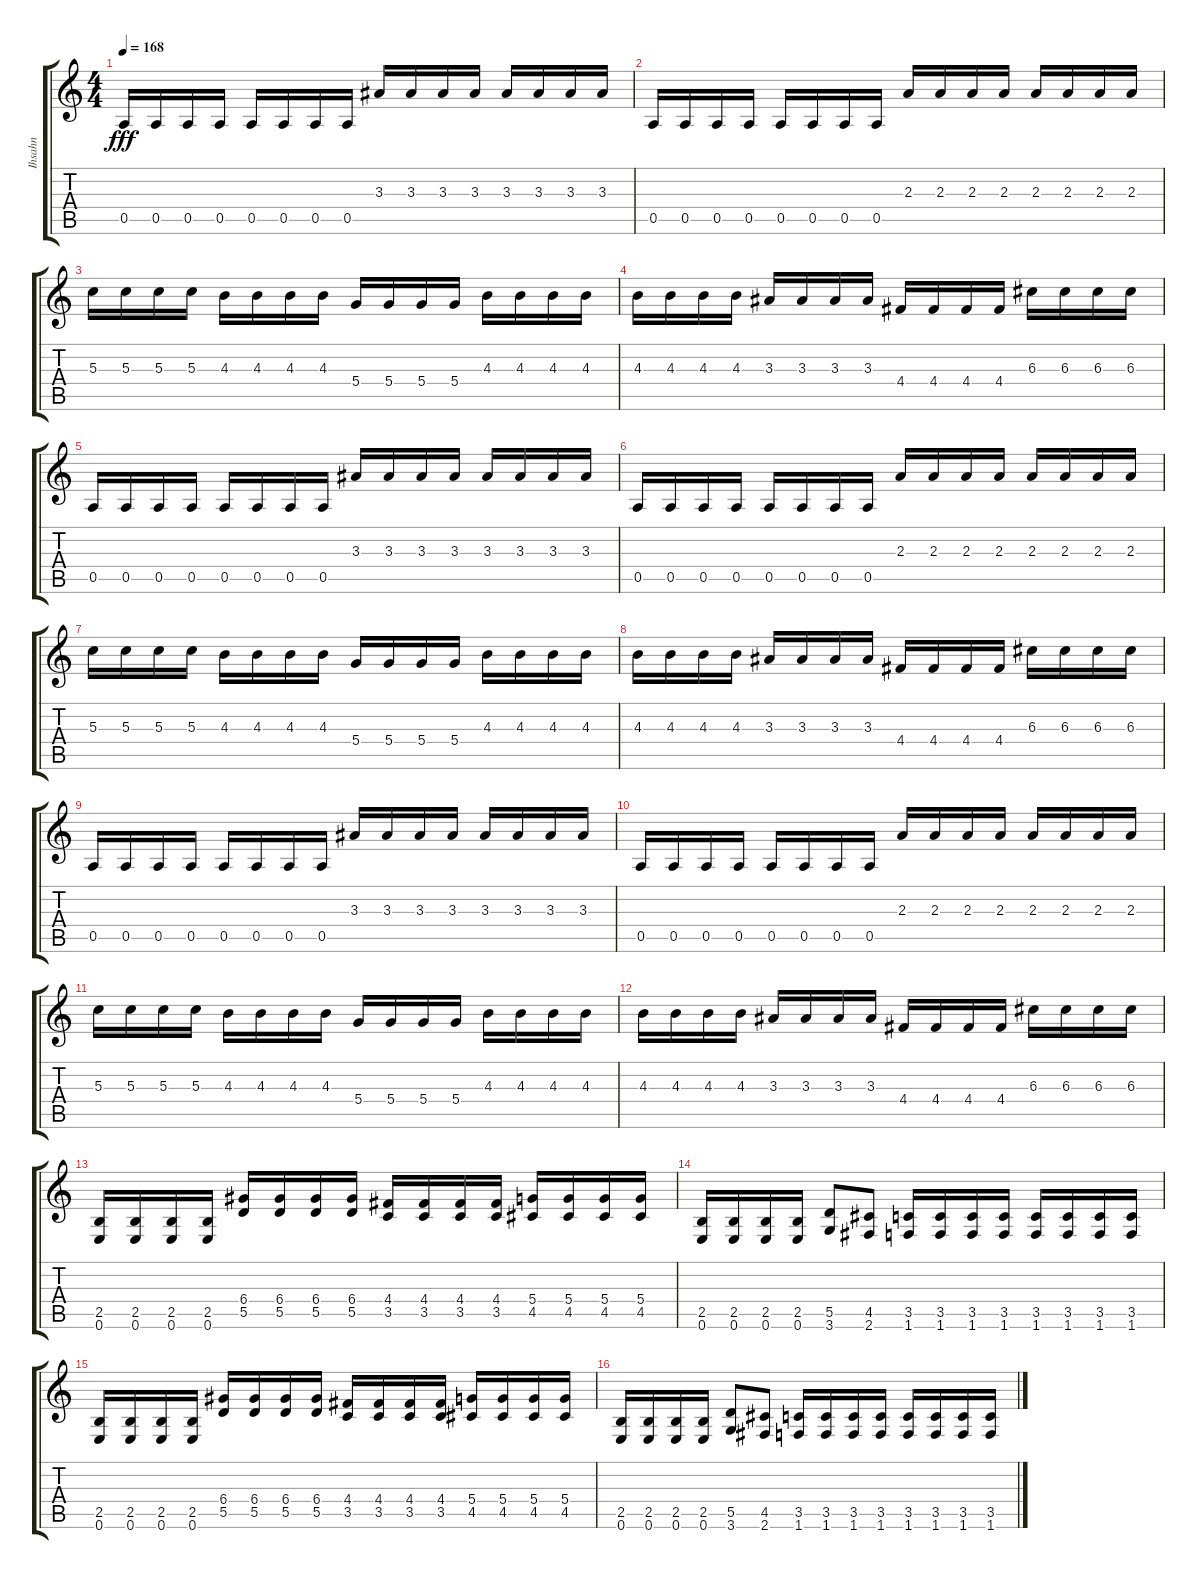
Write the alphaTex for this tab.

\track ("Ihsahn" "Ihsahn") {instrument distortionguitar}
\staff {score tabs}
\tuning (E4 B3 G3 D3 A2 E2) {hide}
\ts (4 4)
\tempo 168
\clef g2
\ks c
0.5.16{dy fff} 0.5.16 0.5.16 0.5.16 0.5.16 0.5.16 0.5.16 0.5.16 3.3.16 3.3.16 3.3.16 3.3.16 3.3.16 3.3.16 3.3.16 3.3.16 |
0.5.16 0.5.16 0.5.16 0.5.16 0.5.16 0.5.16 0.5.16 0.5.16 2.3.16 2.3.16 2.3.16 2.3.16 2.3.16 2.3.16 2.3.16 2.3.16 |
5.3.16 5.3.16 5.3.16 5.3.16 4.3.16 4.3.16 4.3.16 4.3.16 5.4.16 5.4.16 5.4.16 5.4.16 4.3.16 4.3.16 4.3.16 4.3.16 |
4.3.16 4.3.16 4.3.16 4.3.16 3.3.16 3.3.16 3.3.16 3.3.16 4.4.16 4.4.16 4.4.16 4.4.16 6.3.16 6.3.16 6.3.16 6.3.16 |
0.5.16 0.5.16 0.5.16 0.5.16 0.5.16 0.5.16 0.5.16 0.5.16 3.3.16 3.3.16 3.3.16 3.3.16 3.3.16 3.3.16 3.3.16 3.3.16 |
0.5.16 0.5.16 0.5.16 0.5.16 0.5.16 0.5.16 0.5.16 0.5.16 2.3.16 2.3.16 2.3.16 2.3.16 2.3.16 2.3.16 2.3.16 2.3.16 |
5.3.16 5.3.16 5.3.16 5.3.16 4.3.16 4.3.16 4.3.16 4.3.16 5.4.16 5.4.16 5.4.16 5.4.16 4.3.16 4.3.16 4.3.16 4.3.16 |
4.3.16 4.3.16 4.3.16 4.3.16 3.3.16 3.3.16 3.3.16 3.3.16 4.4.16 4.4.16 4.4.16 4.4.16 6.3.16 6.3.16 6.3.16 6.3.16 |
0.5.16 0.5.16 0.5.16 0.5.16 0.5.16 0.5.16 0.5.16 0.5.16 3.3.16 3.3.16 3.3.16 3.3.16 3.3.16 3.3.16 3.3.16 3.3.16 |
0.5.16 0.5.16 0.5.16 0.5.16 0.5.16 0.5.16 0.5.16 0.5.16 2.3.16 2.3.16 2.3.16 2.3.16 2.3.16 2.3.16 2.3.16 2.3.16 |
5.3.16 5.3.16 5.3.16 5.3.16 4.3.16 4.3.16 4.3.16 4.3.16 5.4.16 5.4.16 5.4.16 5.4.16 4.3.16 4.3.16 4.3.16 4.3.16 |
4.3.16 4.3.16 4.3.16 4.3.16 3.3.16 3.3.16 3.3.16 3.3.16 4.4.16 4.4.16 4.4.16 4.4.16 6.3.16 6.3.16 6.3.16 6.3.16 |
(2.5 0.6).16 (2.5 0.6).16 (2.5 0.6).16 (2.5 0.6).16 (6.4 5.5).16 (6.4 5.5).16 (6.4 5.5).16 (6.4 5.5).16 (4.4 3.5).16 (4.4 3.5).16 (4.4 3.5).16 (4.4 3.5).16 (5.4 4.5).16 (5.4 4.5).16 (5.4 4.5).16 (5.4 4.5).16 |
(2.5 0.6).16 (2.5 0.6).16 (2.5 0.6).16 (2.5 0.6).16 (5.5 3.6).8 (4.5 2.6).8 (3.5 1.6).16 (3.5 1.6).16 (3.5 1.6).16 (3.5 1.6).16 (3.5 1.6).16 (3.5 1.6).16 (3.5 1.6).16 (3.5 1.6).16 |
(2.5 0.6).16 (2.5 0.6).16 (2.5 0.6).16 (2.5 0.6).16 (6.4 5.5).16 (6.4 5.5).16 (6.4 5.5).16 (6.4 5.5).16 (4.4 3.5).16 (4.4 3.5).16 (4.4 3.5).16 (4.4 3.5).16 (5.4 4.5).16 (5.4 4.5).16 (5.4 4.5).16 (5.4 4.5).16 |
(2.5 0.6).16 (2.5 0.6).16 (2.5 0.6).16 (2.5 0.6).16 (5.5 3.6).8 (4.5 2.6).8 (3.5 1.6).16 (3.5 1.6).16 (3.5 1.6).16 (3.5 1.6).16 (3.5 1.6).16 (3.5 1.6).16 (3.5 1.6).16 (3.5 1.6).16
